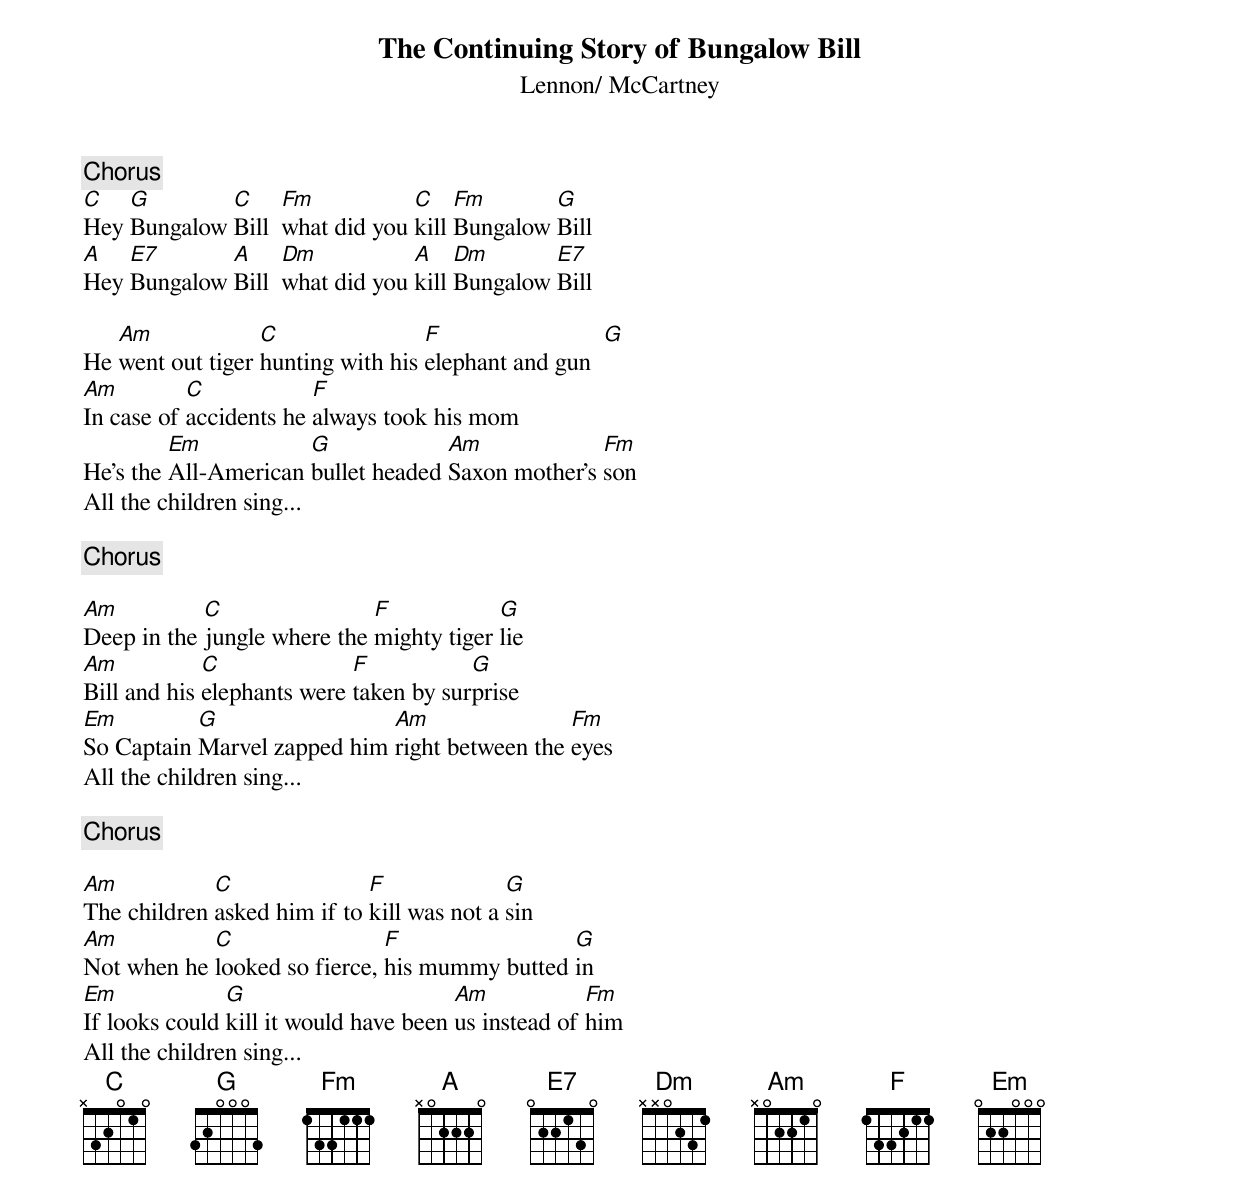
{title:The Continuing Story of Bungalow Bill}
{st:Lennon/ McCartney}

{c:Chorus}
[C]Hey [G]Bungalow [C]Bill  [Fm]what did you [C]kill [Fm]Bungalow [G]Bill
[A]Hey [E7]Bungalow [A]Bill  [Dm]what did you [A]kill [Dm]Bungalow [E7]Bill

He [Am]went out tiger [C]hunting with his [F]elephant and gun  [G]
[Am]In case of [C]accidents he [F]always took his mom
He's the [Em]All-American [G]bullet headed [Am]Saxon mother's [Fm]son
All the children sing...

{c:Chorus}

[Am]Deep in the [C]jungle where the [F]mighty tiger [G]lie
[Am]Bill and his [C]elephants were [F]taken by sur[G]prise
[Em]So Captain [G]Marvel zapped him [Am]right between the [Fm]eyes
All the children sing...

{c:Chorus}

[Am]The children [C]asked him if to [F]kill was not a [G]sin
[Am]Not when he [C]looked so fierce, [F]his mummy butted [G]in
[Em]If looks could [G]kill it would have been [Am]us instead of [Fm]him
All the children sing...
